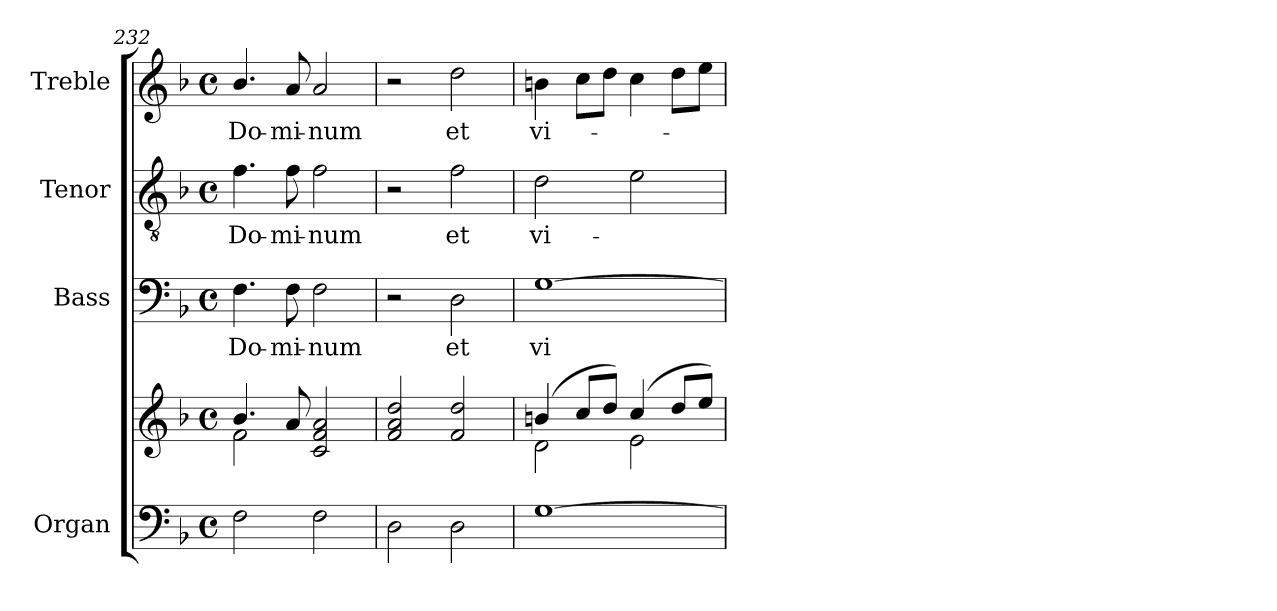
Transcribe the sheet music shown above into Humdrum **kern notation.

**kern	**kern	**kern	**text	**kern	**text	**kern	**text
*part4	*part4	*part3	*part3	*part2	*part2	*part1	*part1
*staff5	*staff4	*staff3	*staff3	*staff2	*staff2	*staff1	*staff1
*I"Organ	*	*I"Bass	*	*I"Tenor	*	*I"Treble	*
*I'Organ	*	*I'Bass	*	*I'Tenor	*	*I'Treble	*
!!LO:LB:g=z
*clefF4	*clefG2	*clefF4	*	*clefGv2	*	*clefG2	*
*k[b-]	*k[b-]	*k[b-]	*	*k[b-]	*	*k[b-]	*
*F:	*F:	*F:	*	*F:	*	*F:	*
*M4/4	*M4/4	*M4/4	*	*M4/4	*	*M4/4	*
*met(c)	*met(c)	*met(c)	*	*met(c)	*	*met(c)	*
=232	=232	=232	=232	=232	=232	=232	=232
*	*^	*	*	*	*	*	*
!	!	!	!	!LO:LY:b	!	!LO:LY:b	!	!LO:LY:b
2F	4.b-/	2f\	4.F	Do-	4.f	Do-	4.b-/	Do-
!	!	!	!	!LO:LY:b	!	!LO:LY:b	!	!LO:LY:b
.	8a	.	8F	-mi-	8f	-mi-	8a	-mi-
!	!	!	!	!LO:LY:b	!	!LO:LY:b	!	!LO:LY:b
2F	2c 2f 2a	2ryy	2F	-num	2f	-num	2a	-num
=233	=233	=233	=233	=233	=233	=233	=233	=233
2D	2f 2a 2dd	1ryy	2r	.	2r	.	2r	.
!	!	!	!	!LO:LY:b	!	!LO:LY:b	!	!LO:LY:b
2D	2f 2dd	.	2D	et	2f	et	2dd	et
=234	=234	=234	=234	=234	=234	=234	=234	=234
!	!	!	!	!LO:LY:b	!	!LO:LY:b	!	!LO:LY:b
[1G	(<4bn/	2d\	[1G	vi-	2d	vi-	4bn	vi-
.	8cc/L	.	.	.	.	.	8ccL	.
.	8dd/J)	.	.	.	.	.	8ddJ	.
.	(<4cc/	2e\	.	.	2e	.	4cc	.
.	8dd/L	.	.	.	.	.	8ddL	.
.	8ee/J)	.	.	.	.	.	8eeJ	.
*	*v	*v	*	*	*	*	*	*
=	=	=	=	=	=	=	=
*-	*-	*-	*-	*-	*-	*-	*-
